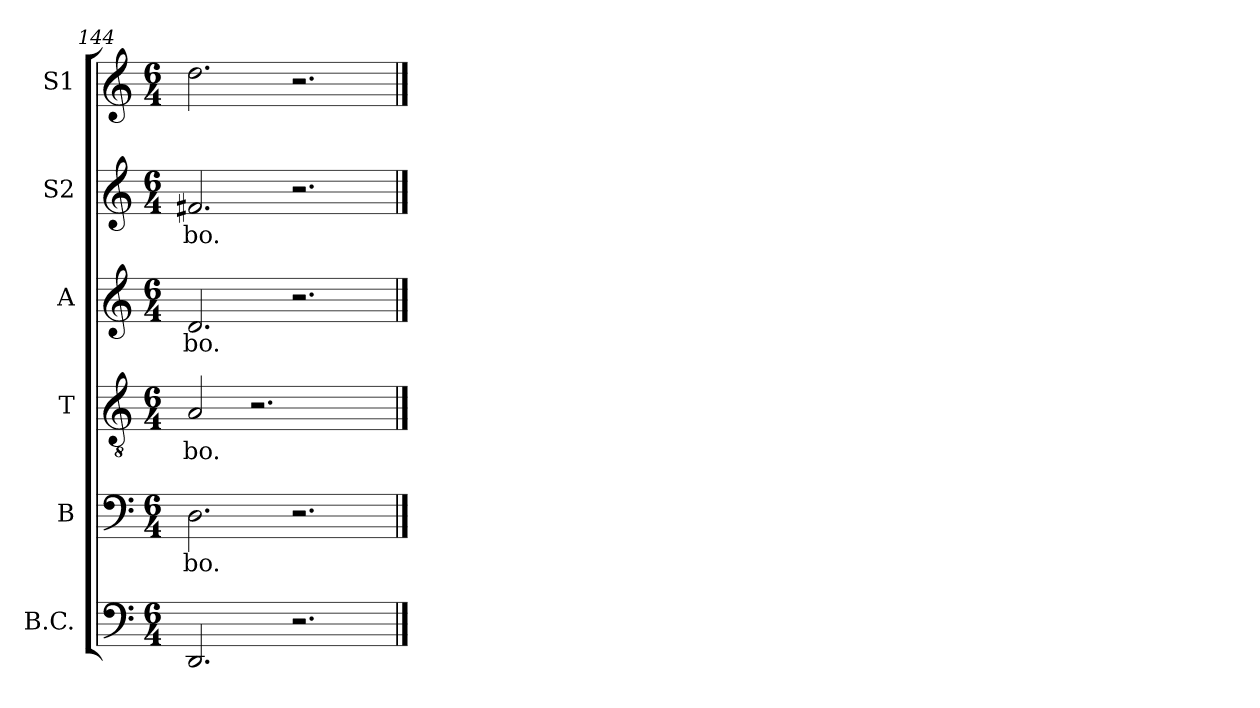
**kern	**kern	**text	**kern	**text	**kern	**text	**kern	**text	**kern
*part6	*part5	*part5	*part4	*part4	*part3	*part3	*part2	*part2	*part1
*staff6	*staff5	*staff5	*staff4	*staff4	*staff3	*staff3	*staff2	*staff2	*staff1
*I"B.C.	*I"B	*	*I"T	*	*I"A	*	*I"S2	*	*I"S1
*	*I'B	*	*I'T	*	*I'A	*	*I'S2	*	*I'S1
*clefF4	*clefF4	*	*clefGv2	*	*clefG2	*	*clefG2	*	*clefG2
*k[]	*k[]	*	*k[]	*	*k[]	*	*k[]	*	*k[]
*C:	*C:	*	*C:	*	*C:	*	*C:	*	*C:
*M6/4	*M6/4	*	*M6/4	*	*M6/4	*	*M6/4	*	*M6/4
=144	=144	=144	=144	=144	=144	=144	=144	=144	=144
!	!	!LO:LY:b	!	!LO:LY:b	!	!LO:LY:b	!	!LO:LY:b	!
2.DD/	2.D\	-bo.	2A/	-bo.	2.d/	-bo.	2.f#X/	-bo.	2.dd\
.	.	.	2.r	.	.	.	.	.	.
2.r	2.r	.	.	.	2.r	.	2.r	.	2.r
.	.	.	4ryy	.	.	.	.	.	.
==	==	==	==	==	==	==	==	==	==
*-	*-	*-	*-	*-	*-	*-	*-	*-	*-
